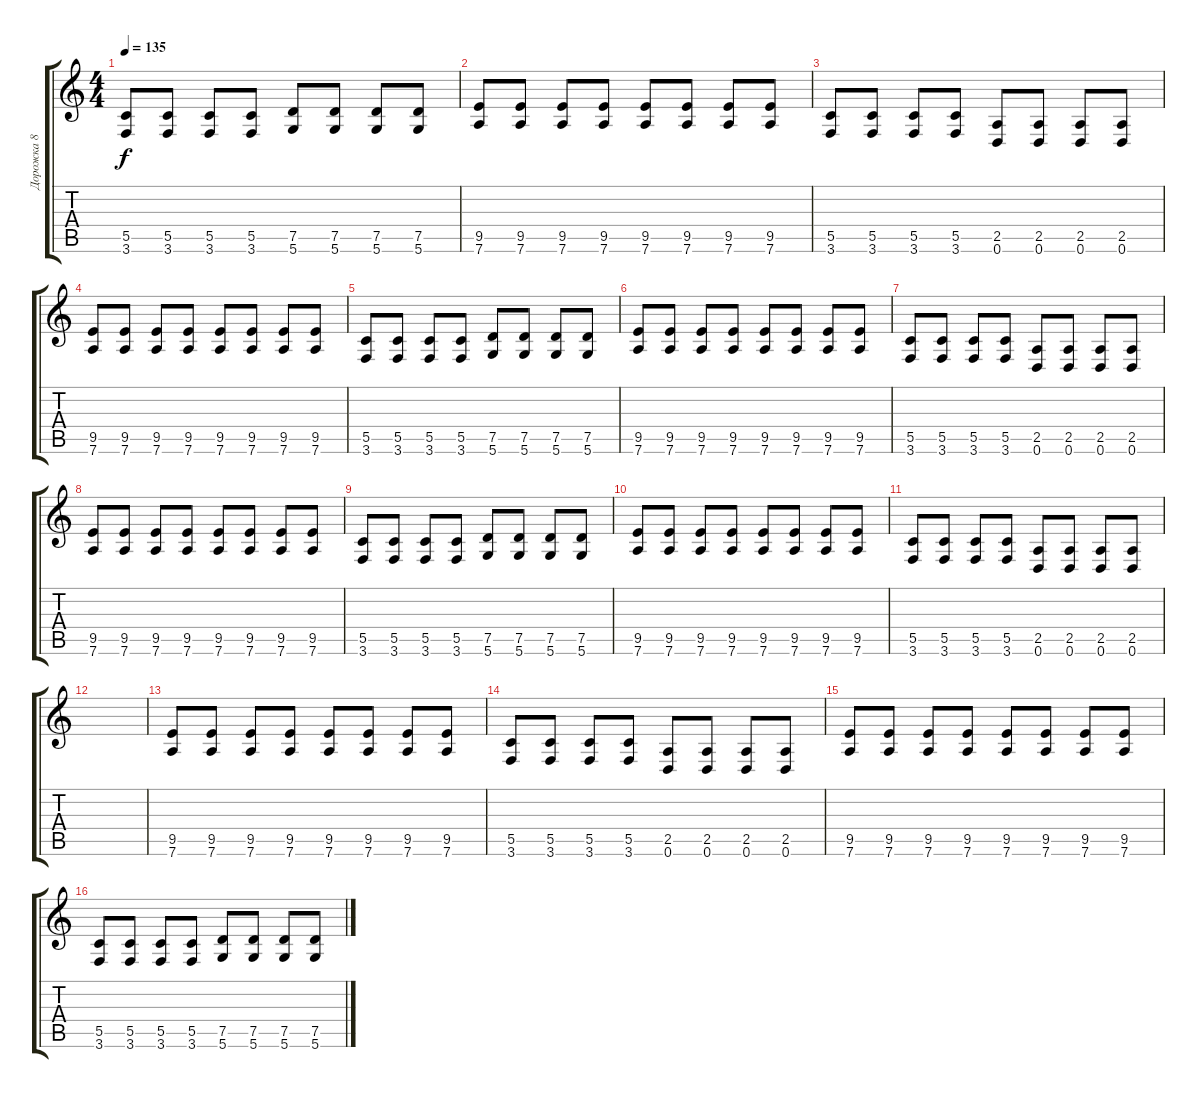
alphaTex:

\track ("Дорожка 8" "Дорожка 8") {solo instrument distortionguitar}
\staff {score tabs}
\tuning (D4 A3 F3 C3 G2 D2) {hide}
\ts (4 4)
\tempo 135
\clef g2
\ks c
(5.5 3.6).8{dy f} (5.5 3.6).8 (5.5 3.6).8 (5.5 3.6).8 (7.5 5.6).8 (7.5 5.6).8 (7.5 5.6).8 (7.5 5.6).8 |
(9.5 7.6).8{volume 16 instrument distortionguitar} (9.5 7.6).8 (9.5 7.6).8 (9.5 7.6).8 (9.5 7.6).8 (9.5 7.6).8 (9.5 7.6).8 (9.5 7.6).8 |
(5.5 3.6).8 (5.5 3.6).8 (5.5 3.6).8 (5.5 3.6).8 (2.5 0.6).8 (2.5 0.6).8 (2.5 0.6).8 (2.5 0.6).8 |
(9.5 7.6).8 (9.5 7.6).8 (9.5 7.6).8 (9.5 7.6).8 (9.5 7.6).8 (9.5 7.6).8 (9.5 7.6).8 (9.5 7.6).8 |
(5.5 3.6).8 (5.5 3.6).8 (5.5 3.6).8 (5.5 3.6).8 (7.5 5.6).8 (7.5 5.6).8 (7.5 5.6).8 (7.5 5.6).8 |
(9.5 7.6).8{instrument distortionguitar} (9.5 7.6).8 (9.5 7.6).8 (9.5 7.6).8 (9.5 7.6).8 (9.5 7.6).8 (9.5 7.6).8 (9.5 7.6).8 |
(5.5 3.6).8 (5.5 3.6).8 (5.5 3.6).8 (5.5 3.6).8 (2.5 0.6).8 (2.5 0.6).8 (2.5 0.6).8 (2.5 0.6).8 |
(9.5 7.6).8 (9.5 7.6).8 (9.5 7.6).8 (9.5 7.6).8 (9.5 7.6).8 (9.5 7.6).8 (9.5 7.6).8 (9.5 7.6).8 |
(5.5 3.6).8 (5.5 3.6).8 (5.5 3.6).8 (5.5 3.6).8 (7.5 5.6).8 (7.5 5.6).8 (7.5 5.6).8 (7.5 5.6).8 |
(9.5 7.6).8 (9.5 7.6).8 (9.5 7.6).8 (9.5 7.6).8 (9.5 7.6).8 (9.5 7.6).8 (9.5 7.6).8 (9.5 7.6).8 |
(5.5 3.6).8 (5.5 3.6).8 (5.5 3.6).8 (5.5 3.6).8 (2.5 0.6).8 (2.5 0.6).8 (2.5 0.6).8 (2.5 0.6).8 |
|
(9.5 7.6).8{volume 16 instrument distortionguitar} (9.5 7.6).8 (9.5 7.6).8 (9.5 7.6).8 (9.5 7.6).8 (9.5 7.6).8 (9.5 7.6).8 (9.5 7.6).8 |
(5.5 3.6).8 (5.5 3.6).8 (5.5 3.6).8 (5.5 3.6).8 (2.5 0.6).8 (2.5 0.6).8 (2.5 0.6).8 (2.5 0.6).8 |
(9.5 7.6).8 (9.5 7.6).8 (9.5 7.6).8 (9.5 7.6).8 (9.5 7.6).8 (9.5 7.6).8 (9.5 7.6).8 (9.5 7.6).8 |
(5.5 3.6).8 (5.5 3.6).8 (5.5 3.6).8 (5.5 3.6).8 (7.5 5.6).8 (7.5 5.6).8 (7.5 5.6).8 (7.5 5.6).8
